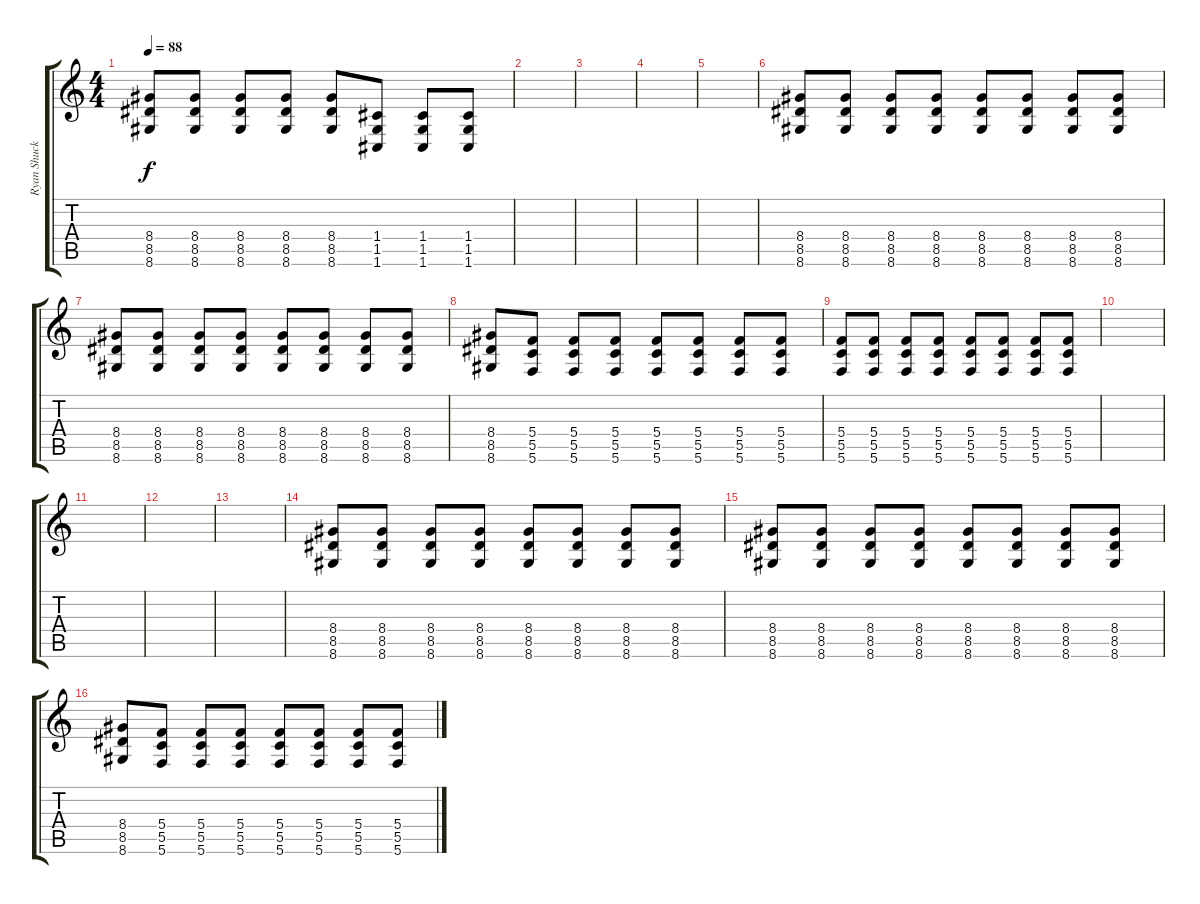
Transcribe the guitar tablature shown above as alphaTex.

\track ("Ryan Shuck - Rythm Guitar" "Ryan Shuck") {instrument distortionguitar}
\staff {score tabs}
\tuning (D4 A3 F3 C3 G2 C2) {hide}
\ts (4 4)
\tempo 88
\clef g2
\ks c
(8.4 8.5 8.6).8{dy f} (8.4 8.5 8.6).8 (8.4 8.5 8.6).8 (8.4 8.5 8.6).8 (8.4 8.5 8.6).8 (1.4 1.5 1.6).8 (1.4 1.5 1.6).8 (1.4 1.5 1.6).8 |
|
|
|
|
(8.4 8.5 8.6).8 (8.4 8.5 8.6).8 (8.4 8.5 8.6).8 (8.4 8.5 8.6).8 (8.4 8.5 8.6).8 (8.4 8.5 8.6).8 (8.4 8.5 8.6).8 (8.4 8.5 8.6).8 |
(8.4 8.5 8.6).8 (8.4 8.5 8.6).8 (8.4 8.5 8.6).8 (8.4 8.5 8.6).8 (8.4 8.5 8.6).8 (8.4 8.5 8.6).8 (8.4 8.5 8.6).8 (8.4 8.5 8.6).8 |
(8.4 8.5 8.6).8 (5.4 5.5 5.6).8 (5.4 5.5 5.6).8 (5.4 5.5 5.6).8 (5.4 5.5 5.6).8 (5.4 5.5 5.6).8 (5.4 5.5 5.6).8 (5.4 5.5 5.6).8 |
(5.4 5.5 5.6).8 (5.4 5.5 5.6).8 (5.4 5.5 5.6).8 (5.4 5.5 5.6).8 (5.4 5.5 5.6).8 (5.4 5.5 5.6).8 (5.4 5.5 5.6).8 (5.4 5.5 5.6).8 |
|
|
|
|
(8.4 8.5 8.6).8 (8.4 8.5 8.6).8 (8.4 8.5 8.6).8 (8.4 8.5 8.6).8 (8.4 8.5 8.6).8 (8.4 8.5 8.6).8 (8.4 8.5 8.6).8 (8.4 8.5 8.6).8 |
(8.4 8.5 8.6).8 (8.4 8.5 8.6).8 (8.4 8.5 8.6).8 (8.4 8.5 8.6).8 (8.4 8.5 8.6).8 (8.4 8.5 8.6).8 (8.4 8.5 8.6).8 (8.4 8.5 8.6).8 |
(8.4 8.5 8.6).8 (5.4 5.5 5.6).8 (5.4 5.5 5.6).8 (5.4 5.5 5.6).8 (5.4 5.5 5.6).8 (5.4 5.5 5.6).8 (5.4 5.5 5.6).8 (5.4 5.5 5.6).8
